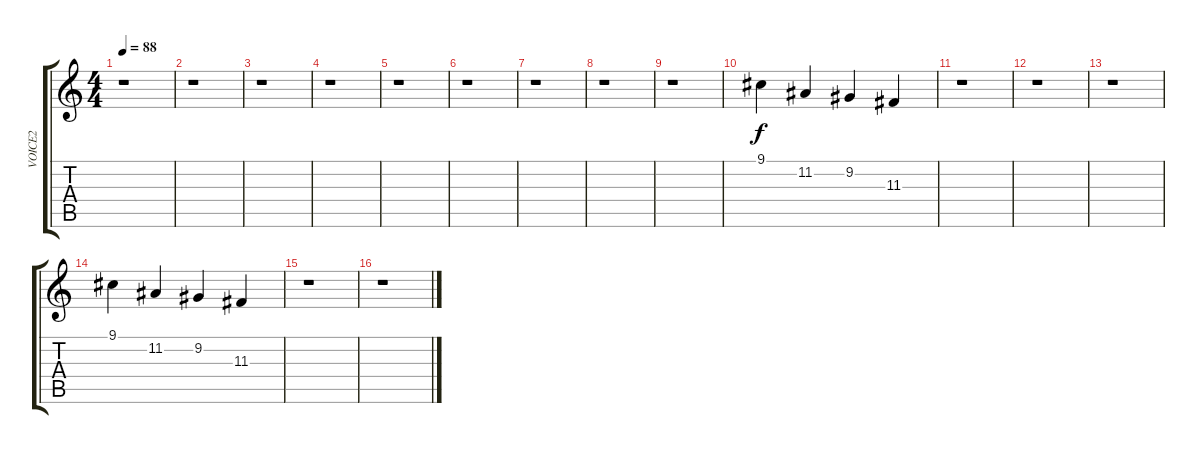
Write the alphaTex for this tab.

\track ("VOICE2" "VOICE2") {instrument synthbrass1}
\staff {score tabs}
\tuning (E4 B3 G3 D3 A2 E2) {hide}
\ts (4 4)
\tempo 88
\clef g2
\ks c
r.1{dy f} |
r.1 |
r.1 |
r.1 |
r.1 |
r.1 |
r.1 |
r.1 |
r.1 |
9.1.4 11.2.4 9.2.4 11.3.4 |
r.1 |
r.1 |
r.1 |
9.1.4 11.2.4 9.2.4 11.3.4 |
r.1 |
r.1
